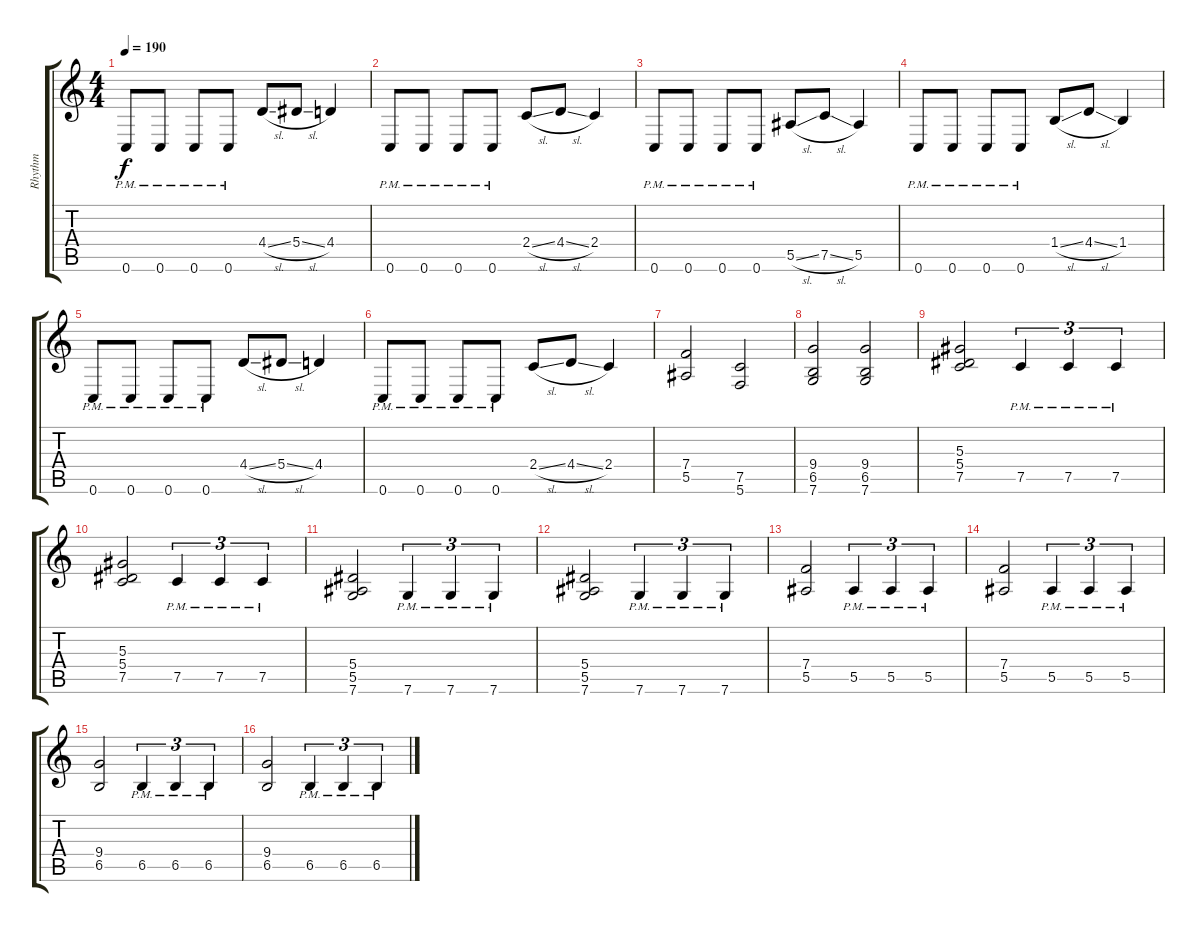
\track ("Rhythm" "Rhythm") {instrument distortionguitar}
\staff {score tabs}
\tuning (C4 G3 Eb3 Bb2 F2 C2) {hide}
\ts (4 4)
\tempo 190
\clef g2
\ks c
0.6{pm}.8{dy f} 0.6{pm}.8 0.6{pm}.8 0.6{pm}.8 4.4{sl}.8 5.4{sl}.8 4.4.4 |
0.6{pm}.8 0.6{pm}.8 0.6{pm}.8 0.6{pm}.8 2.4{sl}.8 4.4{sl}.8 2.4.4 |
0.6{pm}.8 0.6{pm}.8 0.6{pm}.8 0.6{pm}.8 5.5{sl}.8 7.5{sl}.8 5.5.4 |
0.6{pm}.8 0.6{pm}.8 0.6{pm}.8 0.6{pm}.8 1.4{sl}.8 4.4{sl}.8 1.4.4 |
0.6{pm}.8 0.6{pm}.8 0.6{pm}.8 0.6{pm}.8 4.4{sl}.8 5.4{sl}.8 4.4.4 |
0.6{pm}.8 0.6{pm}.8 0.6{pm}.8 0.6{pm}.8 2.4{sl}.8 4.4{sl}.8 2.4.4 |
(7.4 5.5).2 (7.5 5.6).2 |
(9.4 6.5 7.6).2 (9.4 6.5 7.6).2 |
(5.3 5.4 7.5).2 7.5{pm}.4{tu (3 2)} 7.5{pm}.4{tu (3 2)} 7.5{pm}.4{tu (3 2)} |
(5.3 5.4 7.5).2 7.5{pm}.4{tu (3 2)} 7.5{pm}.4{tu (3 2)} 7.5{pm}.4{tu (3 2)} |
(5.4 5.5 7.6).2 7.6{pm}.4{tu (3 2)} 7.6{pm}.4{tu (3 2)} 7.6{pm}.4{tu (3 2)} |
(5.4 5.5 7.6).2 7.6{pm}.4{tu (3 2)} 7.6{pm}.4{tu (3 2)} 7.6{pm}.4{tu (3 2)} |
(7.4 5.5).2 5.5{pm}.4{tu (3 2)} 5.5{pm}.4{tu (3 2)} 5.5{pm}.4{tu (3 2)} |
(7.4 5.5).2 5.5{pm}.4{tu (3 2)} 5.5{pm}.4{tu (3 2)} 5.5{pm}.4{tu (3 2)} |
(9.4 6.5).2 6.5{pm}.4{tu (3 2)} 6.5{pm}.4{tu (3 2)} 6.5{pm}.4{tu (3 2)} |
(9.4 6.5).2 6.5{pm}.4{tu (3 2)} 6.5{pm}.4{tu (3 2)} 6.5{pm}.4{tu (3 2)}
